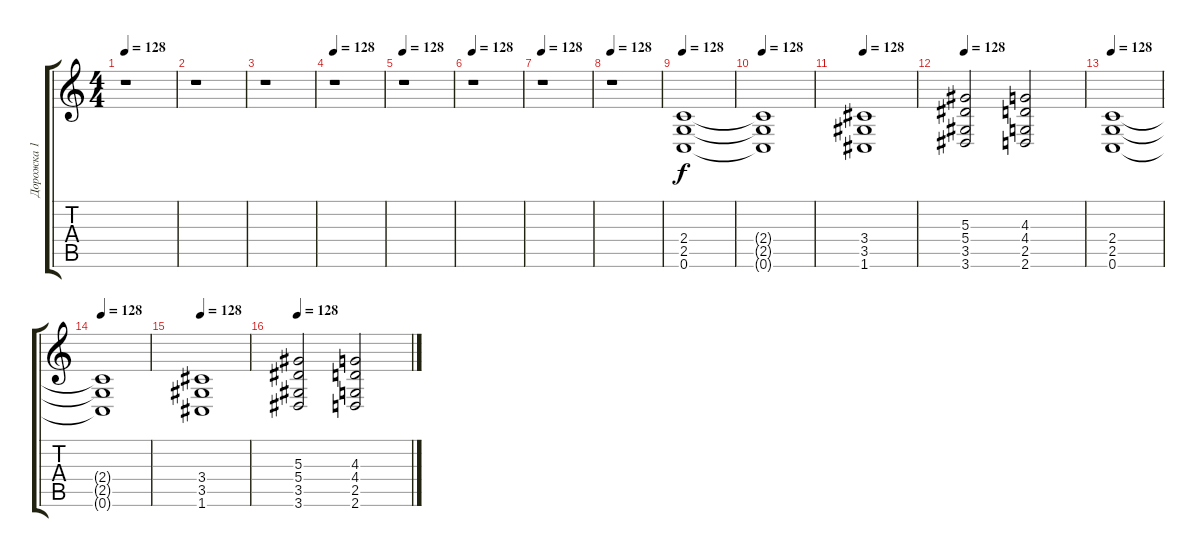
\track ("Дорожка 1" "Дорожка 1") {instrument distortionguitar}
\staff {score tabs}
\tuning (C4 G3 Eb3 Bb2 F2 C2) {hide}
\ts (4 4)
\tempo 128
\clef g2
\ks c
r.1{dy f} |
r.1 |
r.1 |
\tempo 128
r.1 |
\tempo 128
r.1 |
\tempo 128
r.1 |
\tempo 128
r.1 |
\tempo 128
r.1 |
\tempo 128
(2.4 2.5 0.6).1 |
\tempo 128
(2.4{t} 2.5{t} 0.6{t}).1 |
\tempo 128
(3.4 3.5 1.6).1 |
\tempo 128
(5.3 5.4 3.5 3.6).2 (4.3 4.4 2.5 2.6).2 |
\tempo 128
(2.4 2.5 0.6).1 |
\tempo 128
(2.4{t} 2.5{t} 0.6{t}).1 |
\tempo 128
(3.4 3.5 1.6).1 |
\tempo 128
(5.3 5.4 3.5 3.6).2 (4.3 4.4 2.5 2.6).2
